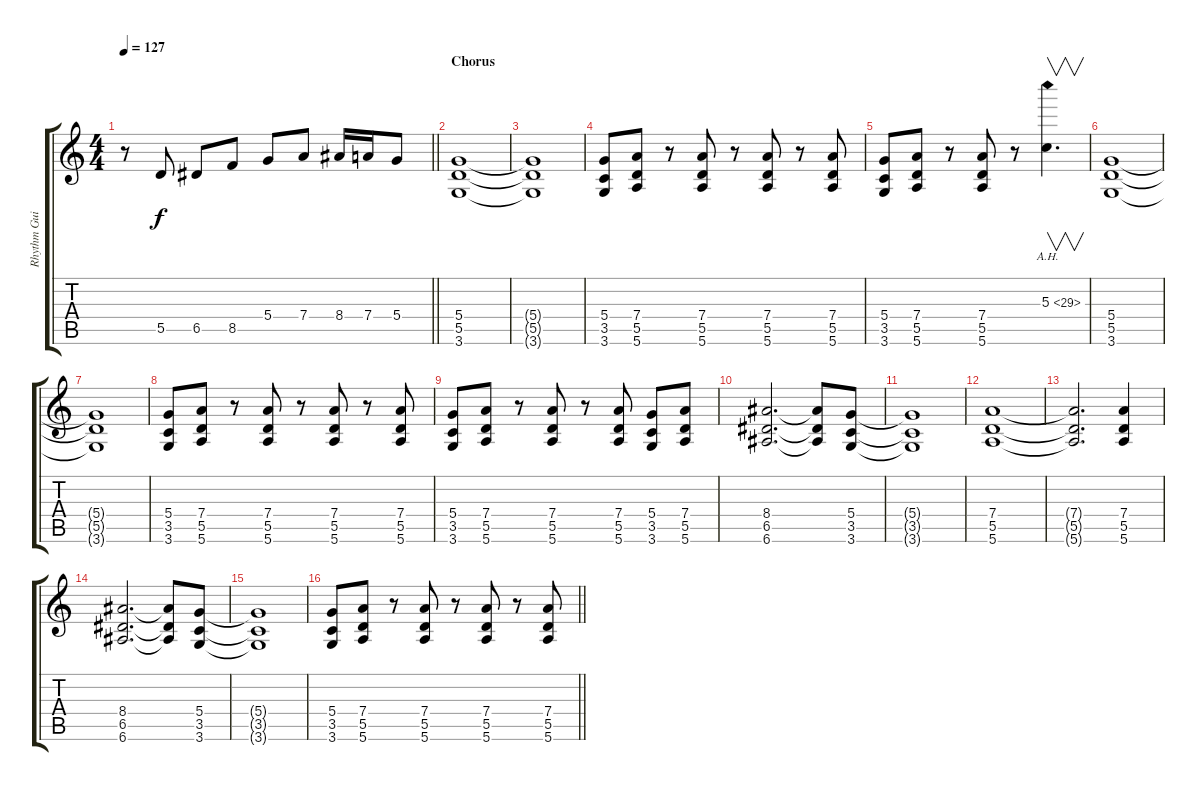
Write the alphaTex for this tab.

\track ("Rhythm Guitar" "Rhythm Gui") {instrument distortionguitar}
\staff {score tabs}
\tuning (E4 B3 G3 D3 A2 E2) {hide}
\ts (4 4)
\tempo 127
\clef g2
\barLineRight lightlight
\ks c
r.8{dy f} 5.5.8 6.5.8 8.5.8 5.4.8 7.4.8 8.4.16 7.4.16 5.4.8 |
\section ("" "Chorus")
(5.4 5.5 3.6).1 |
(5.4{t} 5.5{t} 3.6{t}).1 |
(5.4 3.5 3.6).8 (7.4 5.5 5.6).8 r.8 (7.4 5.5 5.6).8 r.8 (7.4 5.5 5.6).8 r.8 (7.4 5.5 5.6).8 |
(5.4 3.5 3.6).8 (7.4 5.5 5.6).8 r.8 (7.4 5.5 5.6).8 r.8 5.3{ah 24}.4{v d} |
(5.4 5.5 3.6).1 |
(5.4{t} 5.5{t} 3.6{t}).1 |
(5.4 3.5 3.6).8 (7.4 5.5 5.6).8 r.8 (7.4 5.5 5.6).8 r.8 (7.4 5.5 5.6).8 r.8 (7.4 5.5 5.6).8 |
(5.4 3.5 3.6).8 (7.4 5.5 5.6).8 r.8 (7.4 5.5 5.6).8 r.8 (7.4 5.5 5.6).8 (5.4 3.5 3.6).8 (7.4 5.5 5.6).8 |
(8.4 6.5 6.6).2{d} (8.4{t} 6.5{t} 6.6{t}).8 (5.4 3.5 3.6).8 |
(5.4{t} 3.5{t} 3.6{t}).1 |
(7.4 5.5 5.6).1 |
(7.4{t} 5.5{t} 5.6{t}).2{d} (7.4 5.5 5.6).4 |
(8.4 6.5 6.6).2{d} (8.4{t} 6.5{t} 6.6{t}).8 (5.4 3.5 3.6).8 |
(5.4{t} 3.5{t} 3.6{t}).1 |
\barLineRight lightlight
(5.4 3.5 3.6).8 (7.4 5.5 5.6).8 r.8 (7.4 5.5 5.6).8 r.8 (7.4 5.5 5.6).8 r.8 (7.4 5.5 5.6).8
